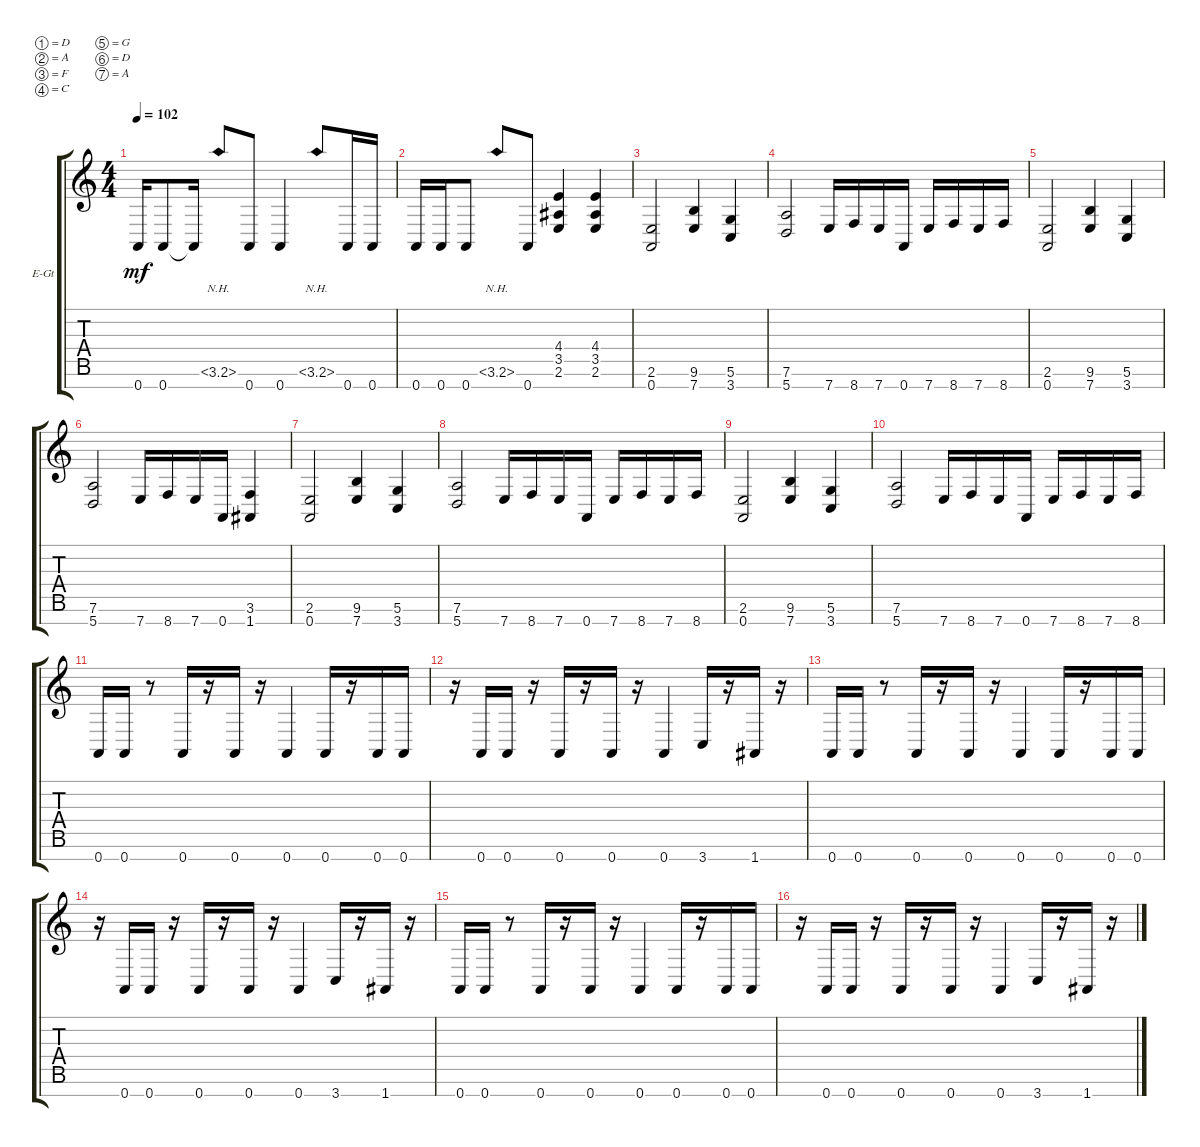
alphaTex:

\defaultSystemsLayout 4
\bracketExtendMode groupsimilarinstruments
\firstSystemTrackNameOrientation horizontal
\otherSystemsTrackNameOrientation horizontal
\track ("Guitar left" "E-Gt") {instrument distortionguitar}
\staff {score tabs}
\tuning (D4 A3 F3 C3 G2 D2 A1)
\ts (4 4)
\tempo 102
\clef g2
\scale
0.518693
\ks c
0.7.16{dy mf} 0.7.8 0.7{t}.16 3.6{nh}.8 0.7.8 0.7.4 3.6{nh}.8 0.7.16 0.7.16 |
\scale
0.480941 0.7.16 0.7.16 0.7.8 3.6{nh}.8 0.7.8 (2.6 3.5 4.4).4 (2.6 3.5 4.4).4 |
\scale
0.522979 (2.6 0.7).2 (7.7 9.6).4 (3.7 5.6).4 |
\scale
0.476673 (5.7 7.6).2 7.7.16 8.7.16 7.7.16 0.7.16 7.7.16 8.7.16 7.7.16 8.7.16 |
\scale
0.511548 (2.6 0.7).2 (7.7 9.6).4 (3.7 5.6).4 |
\scale
0.488056 (5.7 7.6).2 7.7.16 8.7.16 7.7.16 0.7.16 (1.7 3.6).4 |
\scale
0.512977 (2.6 0.7).2 (7.7 9.6).4 (3.7 5.6).4 |
\scale
0.486633 (5.7 7.6).2 7.7.16 8.7.16 7.7.16 0.7.16 7.7.16 8.7.16 7.7.16 8.7.16 |
\scale
0.524408 (2.6 0.7).2 (7.7 9.6).4 (3.7 5.6).4 |
\scale
0.47525 (5.7 7.6).2 7.7.16 8.7.16 7.7.16 0.7.16 7.7.16 8.7.16 7.7.16 8.7.16 |
\scale
0.519786 0.7.16 0.7.16 r.8 0.7.16 r.16 0.7.16 r.16 0.7.4 0.7.16 r.16 0.7.16 0.7.16 |
\scale
0.480354 r.16 0.7.16 0.7.16 r.16 0.7.16 r.16 0.7.16 r.16 0.7.4 3.7.16 r.16 1.7.16 r.16 |
\scale
0.517462 0.7.16 0.7.16 r.8 0.7.16 r.16 0.7.16 r.16 0.7.4 0.7.16 r.16 0.7.16 0.7.16 |
\scale
0.482663 r.16 0.7.16 0.7.16 r.16 0.7.16 r.16 0.7.16 r.16 0.7.4 3.7.16 r.16 1.7.16 r.16 |
\scale
0.499795 0.7.16 0.7.16 r.8 0.7.16 r.16 0.7.16 r.16 0.7.4 0.7.16 r.16 0.7.16 0.7.16 |
\scale
0.50031 r.16 0.7.16 0.7.16 r.16 0.7.16 r.16 0.7.16 r.16 0.7.4 3.7.16 r.16 1.7.16 r.16
